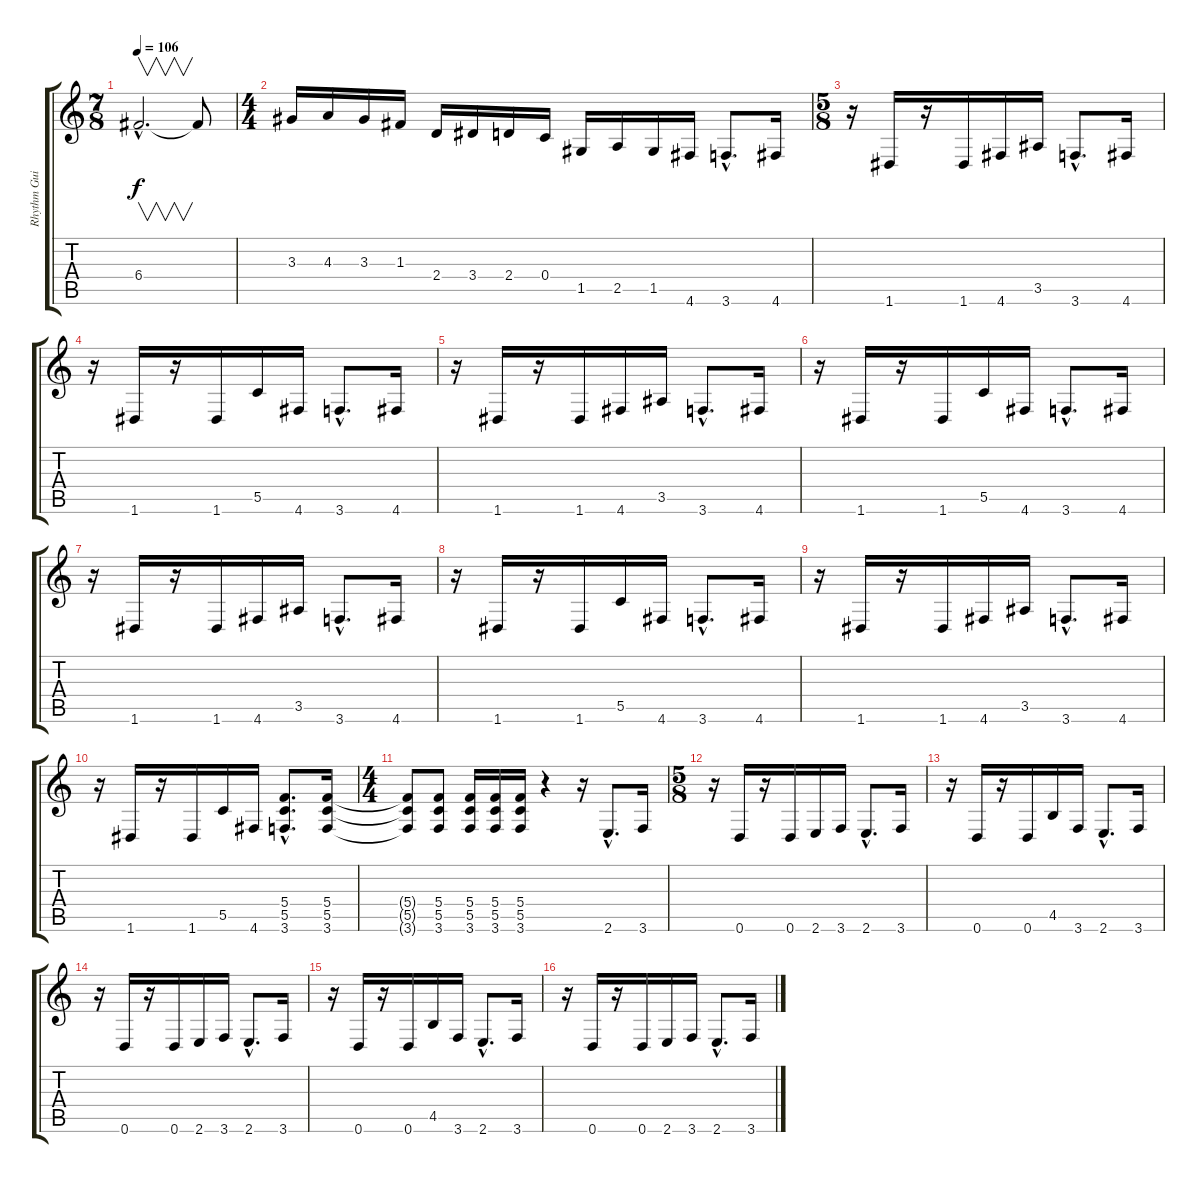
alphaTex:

\track ("Rhythm Guitar" "Rhythm Gui") {instrument overdrivenguitar}
\staff {score tabs}
\tuning (D4 A3 F3 C3 G2 D2) {hide}
\ts (7 8)
\tempo 106
\clef g2
\ks c
6.4{hac}.2{v d dy f} 6.4{t}.8 |
\ts (4 4)
3.3.16 4.3.16 3.3.16 1.3.16 2.4.16 3.4.16 2.4.16 0.4.16 1.5.16 2.5.16 1.5.16 4.6.16 3.6{hac}.8{d} 4.6.16 |
\ts (5 8)
r.16 1.6.16 r.16 1.6.16 4.6.16 3.5.16 3.6{hac}.8{d} 4.6.16 |
r.16 1.6.16 r.16 1.6.16 5.5.16 4.6.16 3.6{hac}.8{d} 4.6.16 |
r.16 1.6.16 r.16 1.6.16 4.6.16 3.5.16 3.6{hac}.8{d} 4.6.16 |
r.16 1.6.16 r.16 1.6.16 5.5.16 4.6.16 3.6{hac}.8{d} 4.6.16 |
r.16 1.6.16 r.16 1.6.16 4.6.16 3.5.16 3.6{hac}.8{d} 4.6.16 |
r.16 1.6.16 r.16 1.6.16 5.5.16 4.6.16 3.6{hac}.8{d} 4.6.16 |
r.16 1.6.16 r.16 1.6.16 4.6.16 3.5.16 3.6{hac}.8{d} 4.6.16 |
r.16 1.6.16 r.16 1.6.16 5.5.16 4.6.16 (5.4{hac} 5.5{hac} 3.6{hac}).8{d} (5.4 5.5 3.6).16 |
\ts (4 4)
(5.4{t} 5.5{t} 3.6{t}).8 (5.4 5.5 3.6).8 (5.4 5.5 3.6).16 (5.4 5.5 3.6).16 (5.4 5.5 3.6).16 r.4 r.16 2.6{hac}.8{d} 3.6.16 |
\ts (5 8)
r.16 0.6.16 r.16 0.6.16 2.6.16 3.6.16 2.6{hac}.8{d} 3.6.16 |
r.16 0.6.16 r.16 0.6.16 4.5.16 3.6.16 2.6{hac}.8{d} 3.6.16 |
r.16 0.6.16 r.16 0.6.16 2.6.16 3.6.16 2.6{hac}.8{d} 3.6.16 |
r.16 0.6.16 r.16 0.6.16 4.5.16 3.6.16 2.6{hac}.8{d} 3.6.16 |
r.16 0.6.16 r.16 0.6.16 2.6.16 3.6.16 2.6{hac}.8{d} 3.6.16
